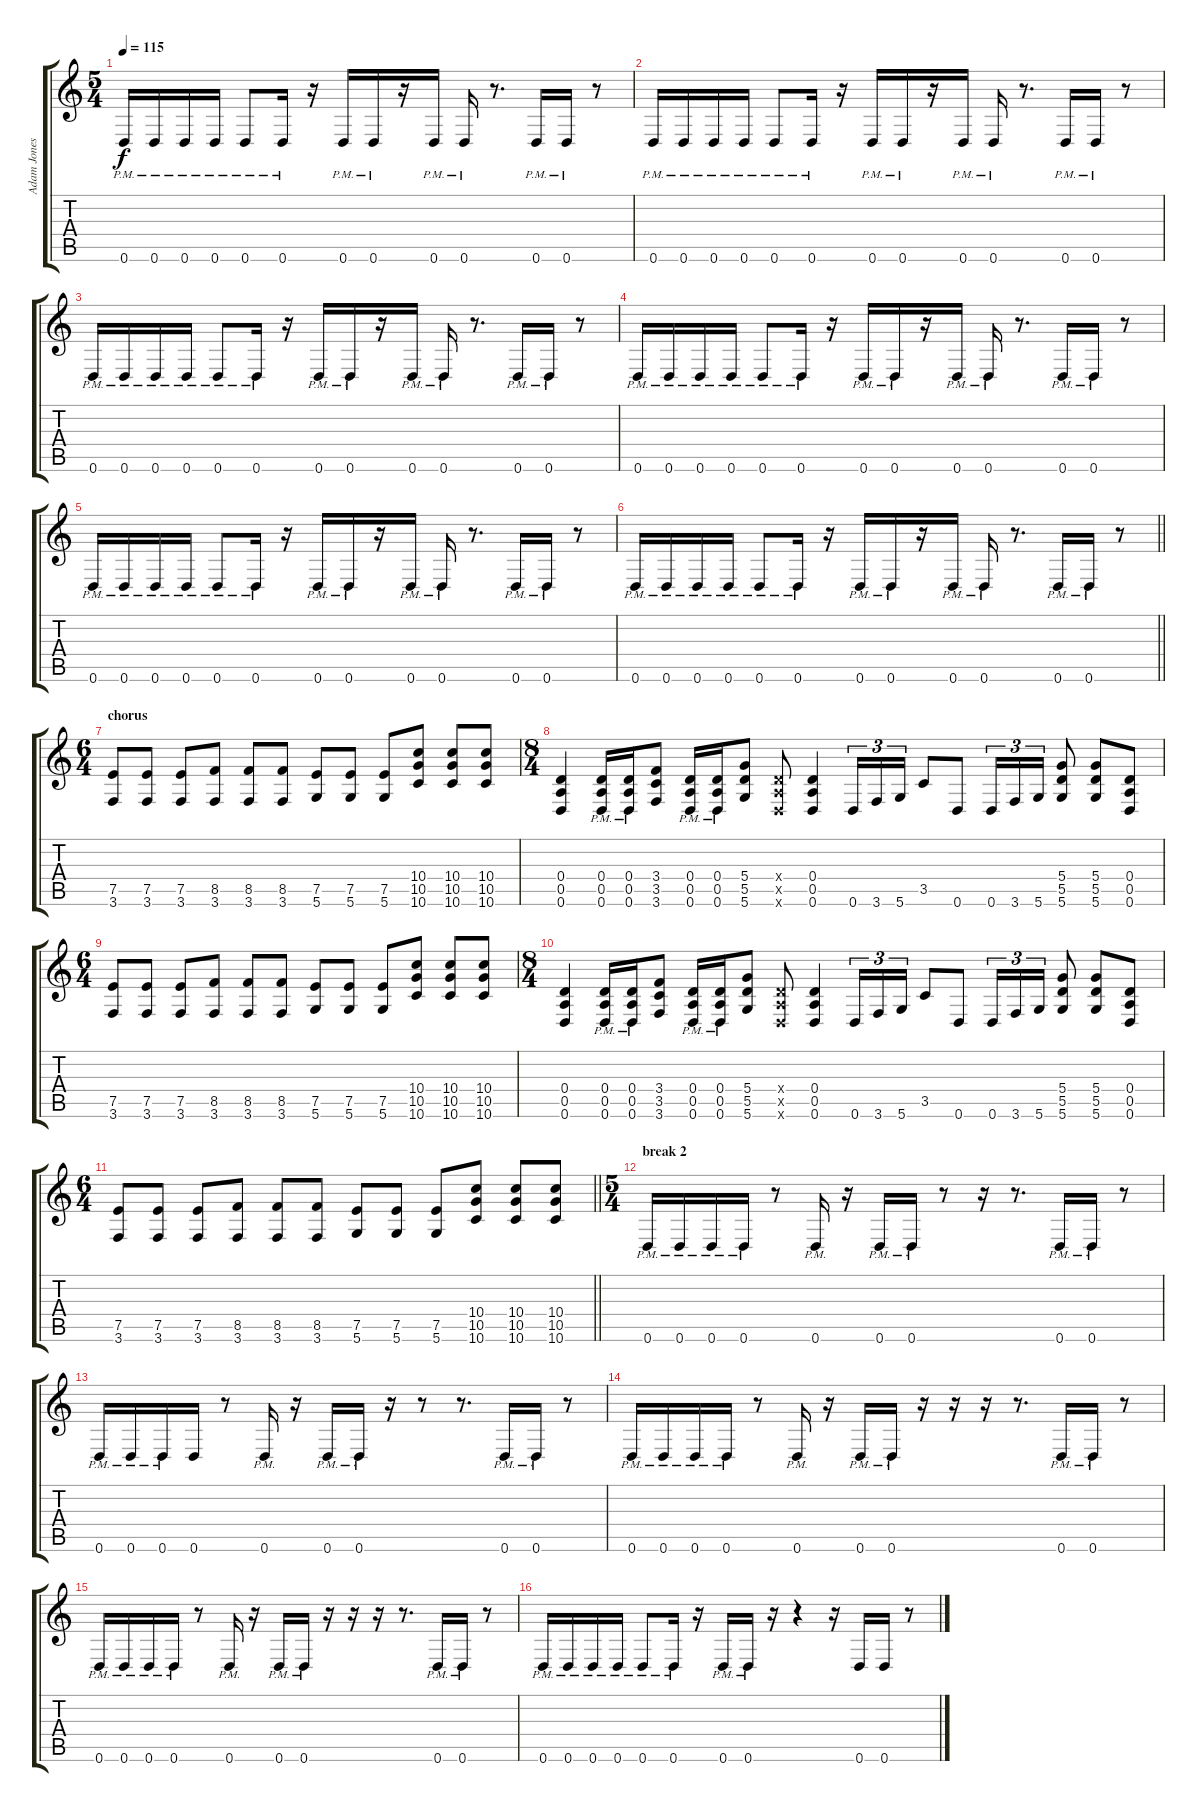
\track ("Adam Jones" "Adam Jones") {instrument distortionguitar}
\staff {score tabs}
\tuning (E4 B3 G3 D3 A2 D2) {hide}
\ts (5 4)
\tempo 115
\clef g2
\ks c
0.6{pm}.16{dy f} 0.6{pm}.16 0.6{pm}.16 0.6{pm}.16 0.6{pm}.8 0.6{pm}.16 r.16 0.6{pm}.16 0.6{pm}.16 r.16 0.6{pm}.16 0.6{pm}.16 r.8{d} 0.6{pm}.16 0.6{pm}.16 r.8 |
0.6{pm}.16 0.6{pm}.16 0.6{pm}.16 0.6{pm}.16 0.6{pm}.8 0.6{pm}.16 r.16 0.6{pm}.16 0.6{pm}.16 r.16 0.6{pm}.16 0.6{pm}.16 r.8{d} 0.6{pm}.16 0.6{pm}.16 r.8 |
0.6{pm}.16 0.6{pm}.16 0.6{pm}.16 0.6{pm}.16 0.6{pm}.8 0.6{pm}.16 r.16 0.6{pm}.16 0.6{pm}.16 r.16 0.6{pm}.16 0.6{pm}.16 r.8{d} 0.6{pm}.16 0.6{pm}.16 r.8 |
0.6{pm}.16 0.6{pm}.16 0.6{pm}.16 0.6{pm}.16 0.6{pm}.8 0.6{pm}.16 r.16 0.6{pm}.16 0.6{pm}.16 r.16 0.6{pm}.16 0.6{pm}.16 r.8{d} 0.6{pm}.16 0.6{pm}.16 r.8 |
0.6{pm}.16 0.6{pm}.16 0.6{pm}.16 0.6{pm}.16 0.6{pm}.8 0.6{pm}.16 r.16 0.6{pm}.16 0.6{pm}.16 r.16 0.6{pm}.16 0.6{pm}.16 r.8{d} 0.6{pm}.16 0.6{pm}.16 r.8 |
\barLineRight lightlight
0.6{pm}.16 0.6{pm}.16 0.6{pm}.16 0.6{pm}.16 0.6{pm}.8 0.6{pm}.16 r.16 0.6{pm}.16 0.6{pm}.16 r.16 0.6{pm}.16 0.6{pm}.16 r.8{d} 0.6{pm}.16 0.6{pm}.16 r.8 |
\ts (6 4)
\section ("" "chorus")
(7.5 3.6).8 (7.5 3.6).8 (7.5 3.6).8 (8.5 3.6).8 (8.5 3.6).8 (8.5 3.6).8 (7.5 5.6).8 (7.5 5.6).8 (7.5 5.6).8 (10.4 10.5 10.6).8 (10.4 10.5 10.6).8 (10.4 10.5 10.6).8 |
\ts (8 4)
(0.4 0.5 0.6).4 (0.4{pm} 0.5 0.6).16 (0.4{pm} 0.5 0.6).16 (3.4 3.5 3.6).8 (0.4 0.5{pm} 0.6).16 (0.4 0.5{pm} 0.6).16 (5.4 5.5 5.6).8 (0.4{x} 0.5{x} 0.6{x}).8 (0.4 0.5 0.6).4 0.6.16{tu (3 2)} 3.6.16{tu (3 2)} 5.6.16{tu (3 2)} 3.5.8 0.6.8 0.6.16{tu (3 2)} 3.6.16{tu (3 2)} 5.6.16{tu (3 2)} (5.4 5.5 5.6).8 (5.4 5.5 5.6).8 (0.4 0.5 0.6).8 |
\ts (6 4)
(7.5 3.6).8 (7.5 3.6).8 (7.5 3.6).8 (8.5 3.6).8 (8.5 3.6).8 (8.5 3.6).8 (7.5 5.6).8 (7.5 5.6).8 (7.5 5.6).8 (10.4 10.5 10.6).8 (10.4 10.5 10.6).8 (10.4 10.5 10.6).8 |
\ts (8 4)
(0.4 0.5 0.6).4 (0.4{pm} 0.5 0.6).16 (0.4{pm} 0.5 0.6).16 (3.4 3.5 3.6).8 (0.4 0.5{pm} 0.6).16 (0.4 0.5{pm} 0.6).16 (5.4 5.5 5.6).8 (0.4{x} 0.5{x} 0.6{x}).8 (0.4 0.5 0.6).4 0.6.16{tu (3 2)} 3.6.16{tu (3 2)} 5.6.16{tu (3 2)} 3.5.8 0.6.8 0.6.16{tu (3 2)} 3.6.16{tu (3 2)} 5.6.16{tu (3 2)} (5.4 5.5 5.6).8 (5.4 5.5 5.6).8 (0.4 0.5 0.6).8 |
\ts (6 4)
\barLineRight lightlight
(7.5 3.6).8 (7.5 3.6).8 (7.5 3.6).8 (8.5 3.6).8 (8.5 3.6).8 (8.5 3.6).8 (7.5 5.6).8 (7.5 5.6).8 (7.5 5.6).8 (10.4 10.5 10.6).8 (10.4 10.5 10.6).8 (10.4 10.5 10.6).8 |
\ts (5 4)
\section ("" "break 2")
0.6{pm}.16 0.6{pm}.16 0.6{pm}.16 0.6{pm}.16 r.8 0.6{pm}.16 r.16 0.6{pm}.16 0.6{pm}.16 r.8 r.16 r.8{d} 0.6{pm}.16 0.6{pm}.16 r.8 |
0.6{pm}.16 0.6{pm}.16 0.6{pm}.16 0.6.16 r.8 0.6{pm}.16 r.16 0.6{pm}.16 0.6{pm}.16 r.16 r.8 r.8{d} 0.6{pm}.16 0.6{pm}.16 r.8 |
0.6{pm}.16 0.6{pm}.16 0.6{pm}.16 0.6{pm}.16 r.8 0.6{pm}.16 r.16 0.6{pm}.16 0.6{pm}.16 r.16 r.16 r.16 r.8{d} 0.6{pm}.16 0.6{pm}.16 r.8 |
0.6{pm}.16 0.6{pm}.16 0.6{pm}.16 0.6{pm}.16 r.8 0.6{pm}.16 r.16 0.6{pm}.16 0.6{pm}.16 r.16 r.16 r.16 r.8{d} 0.6{pm}.16 0.6{pm}.16 r.8 |
0.6{pm}.16 0.6{pm}.16 0.6{pm}.16 0.6{pm}.16 0.6{pm}.8 0.6{pm}.16 r.16 0.6{pm}.16 0.6{pm}.16 r.16 r.4 r.16 0.6.16 0.6.16 r.8
